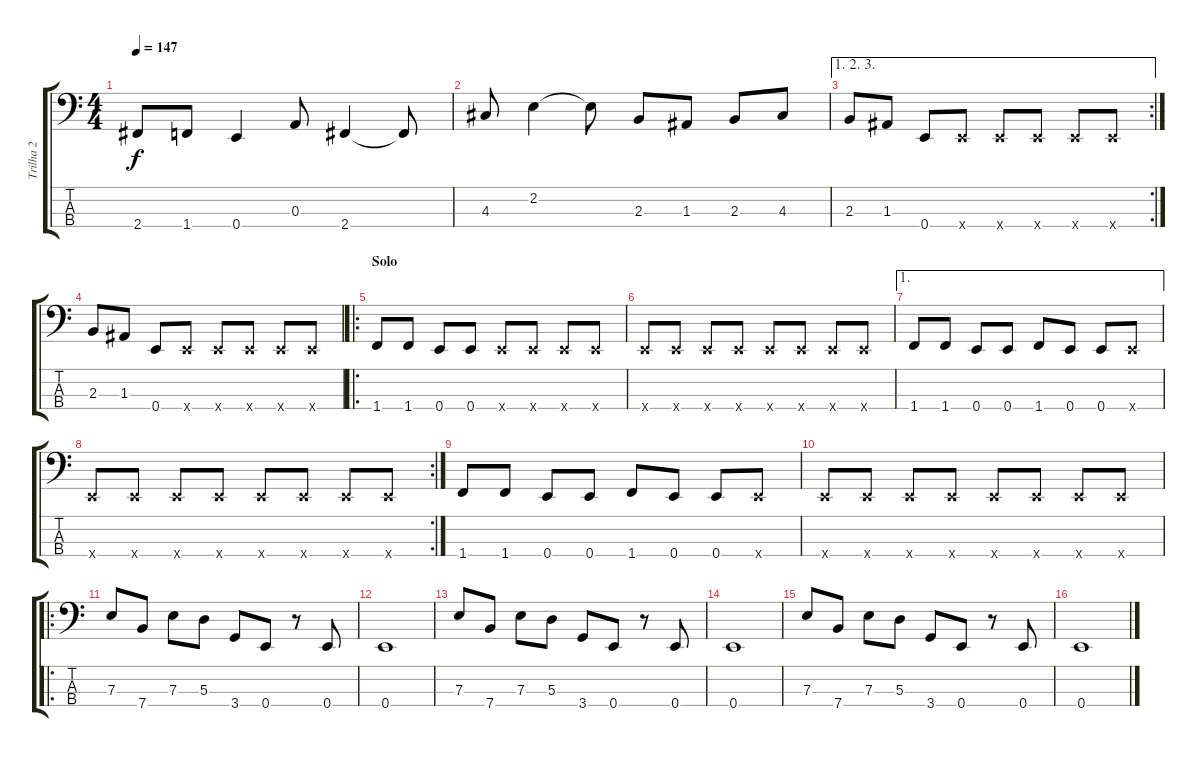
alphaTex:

\track ("Trilha 2" "Trilha 2") {instrument electricbassfinger}
\staff {score tabs}
\tuning (G2 D2 A1 E1) {hide}
\ts (4 4)
\tempo 147
\clef f4
\ks c
2.4{t}.8{dy f} 1.4.8 0.4.4 0.3.8 2.4.4 2.4{t}.8 |
4.3.8 2.2.4 2.2{t}.8 2.3.8 1.3.8 2.3.8 4.3.8 |
\ae (1 2 3)
\rc 2
2.3.8 1.3.8 0.4.8 0.4{x}.8 0.4{x}.8 0.4{x}.8 0.4{x}.8 0.4{x}.8 |
2.3.8 1.3.8 0.4.8 0.4{x}.8 0.4{x}.8 0.4{x}.8 0.4{x}.8 0.4{x}.8 |
\ro
\section ("" "Solo")
1.4.8 1.4.8 0.4.8 0.4.8 0.4{x}.8 0.4{x}.8 0.4{x}.8 0.4{x}.8 |
0.4{x}.8 0.4{x}.8 0.4{x}.8 0.4{x}.8 0.4{x}.8 0.4{x}.8 0.4{x}.8 0.4{x}.8 |
\ae 1
1.4.8 1.4.8 0.4.8 0.4.8 1.4.8 0.4.8 0.4.8 0.4{x}.8 |
\rc 2
0.4{x}.8 0.4{x}.8 0.4{x}.8 0.4{x}.8 0.4{x}.8 0.4{x}.8 0.4{x}.8 0.4{x}.8 |
1.4.8 1.4.8 0.4.8 0.4.8 1.4.8 0.4.8 0.4.8 0.4{x}.8 |
0.4{x}.8 0.4{x}.8 0.4{x}.8 0.4{x}.8 0.4{x}.8 0.4{x}.8 0.4{x}.8 0.4{x}.8 |
\ro
7.3.8 7.4.8 7.3.8 5.3.8 3.4.8 0.4.8 r.8 0.4.8 |
0.4.1 |
7.3.8 7.4.8 7.3.8 5.3.8 3.4.8 0.4.8 r.8 0.4.8 |
0.4.1 |
7.3.8 7.4.8 7.3.8 5.3.8 3.4.8 0.4.8 r.8 0.4.8 |
0.4.1
